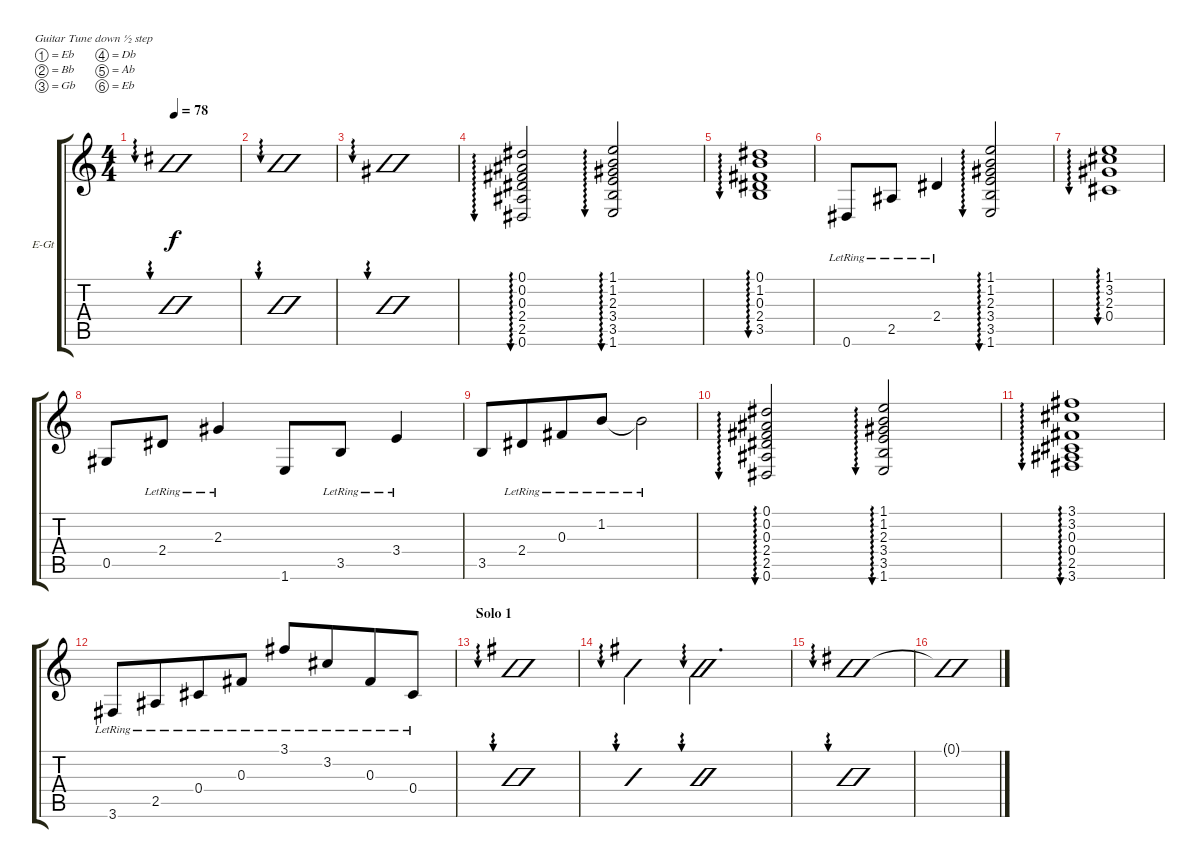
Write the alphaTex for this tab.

\defaultSystemsLayout 4
\bracketExtendMode groupsimilarinstruments
\firstSystemTrackNameOrientation horizontal
\otherSystemsTrackNameOrientation horizontal
\track ("Electric Guitar 2" "E-Gt") {instrument electricguitarclean}
\staff {score tabs}
\tuning (Eb4 Bb3 Gb3 Db3 Ab2 Eb2)
\ts (4 4)
\tempo 78
\clef g2
\ks c
3.2.1{au 0 dy f slashed} |
1.1.1{au 0 slashed} |
2.3.1{au 0 slashed} |
(0.1 0.2 0.3 2.4 2.5 0.6).2{au 0} (1.1 1.2 2.3 3.4 3.5 1.6).2{au 0} |
(0.1 1.2 0.3 2.4 3.5).1{au 0} |
0.6{lr}.8 2.5{lr}.8 2.4{lr}.4 (1.1 1.2 2.3 3.4 3.5 1.6).2{au 0} |
(1.1 3.2 2.3 0.4).1{au 0} |
0.5.8 2.4{lr}.8 2.3{lr}.4 1.6.8 3.5{lr}.8 3.4{lr}.4 |
3.5.8{beam merge} 2.4{lr}.8{beam merge} 0.3{lr}.8{beam merge} 1.2{lr}.8 1.2{lr t}.2 |
(0.1 0.2 0.3 2.4 2.5 0.6).2{au 0} (1.6 3.5 3.4 2.3 1.2 1.1).2{au 0} |
(3.1 3.2 0.3 0.4 2.5 3.6).1{au 0} |
3.6{lr}.8{beam merge} 2.5{lr}.8{beam merge} 0.4{lr}.8{beam merge} 0.3{lr}.8 3.1{lr}.8{beam merge} 3.2{lr}.8{beam merge} 0.3{lr}.8{beam merge} 0.4{lr}.8 |
\section ("" "Solo 1")
3.1.1{au 0 slashed} |
3.1.4{au 0 slashed} 3.1.2{d au 0 slashed} |
0.1.1{au 0 slashed} |
0.1{t}.1{slashed}
